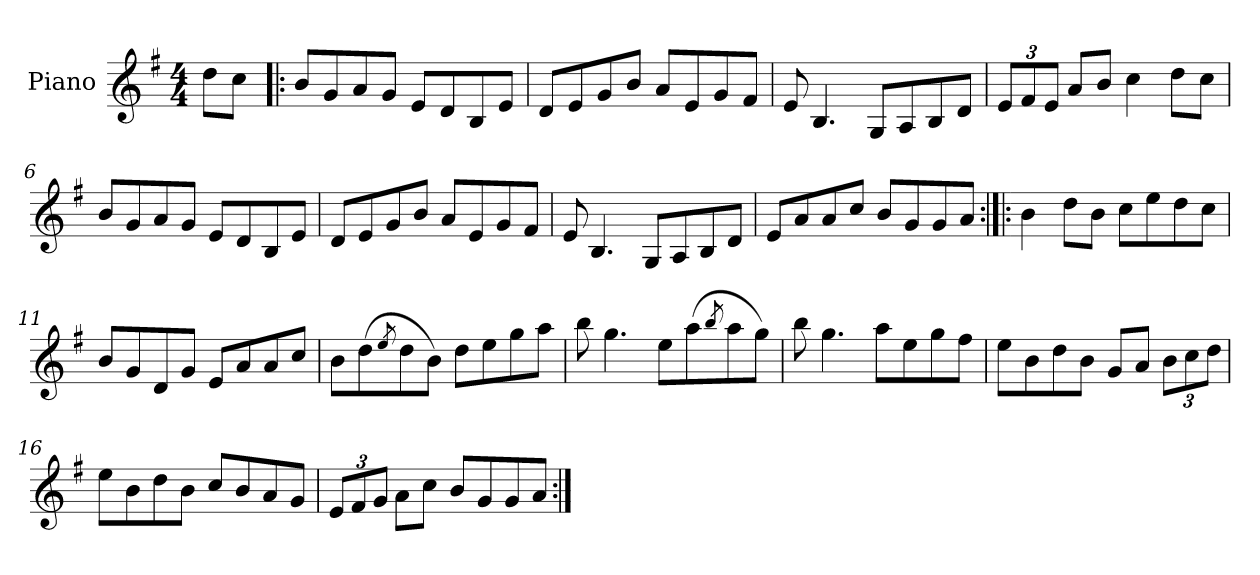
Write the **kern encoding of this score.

**kern
*part1
*staff1
*I"Piano
*I'Pno
*clefG2
*k[f#]
*G:
*M4/4
=1
8dd\L
8cc\J
=2!|:
8b/L
8g/
8a/
8g/J
8e/L
8d/
8B/
8e/J
=3
8d/L
8e/
8g/
8b/J
8a/L
8e/
8g/
8f#/J
=4
8e/
4.B/
8G/L
8A/
8B/
8d/J
!!LO:LB:g=z
=5
12e/L
12f#/
12e/J
8a/L
8b/J
4cc\
8dd\L
8cc\J
=6
8b/L
8g/
8a/
8g/J
8e/L
8d/
8B/
8e/J
=7
8d/L
8e/
8g/
8b/J
8a/L
8e/
8g/
8f#/J
=8
8e/
4.B/
8G/L
8A/
8B/
8d/J
!!LO:LB:g=z
=9
8e/L
8a/
8a/
8cc/J
8b/L
8g/
8g/
8a/J
=10:|!|:
4b\
8dd\L
8b\J
8cc\L
8ee\
8dd\
8cc\J
=11
8b/L
8g/
8d/
8g/J
8e/L
8a/
8a/
8cc/J
=12
8b\L
(>8dd\
8qee/
8dd\
8b\J)
8dd\L
8ee\
8gg\
8aa\J
!!LO:LB:g=z
=13
8bb\
4.gg\
8ee\L
(>8aa\
8qbb/
8aa\
8gg\J)
=14
8bb\
4.gg\
8aa\L
8ee\
8gg\
8ff#\J
=15
8ee\L
8b\
8dd\
8b\J
8g/L
8a/J
12b\L
12cc\
12dd\J
=16
8ee\L
8b\
8dd\
8b\J
8cc/L
8b/
8a/
8g/J
!!LO:LB:g=z
=17
12e/L
12f#/
12g/J
8a\L
8cc\J
8b/L
8g/
8g/
8a/J
=:|!
*-
